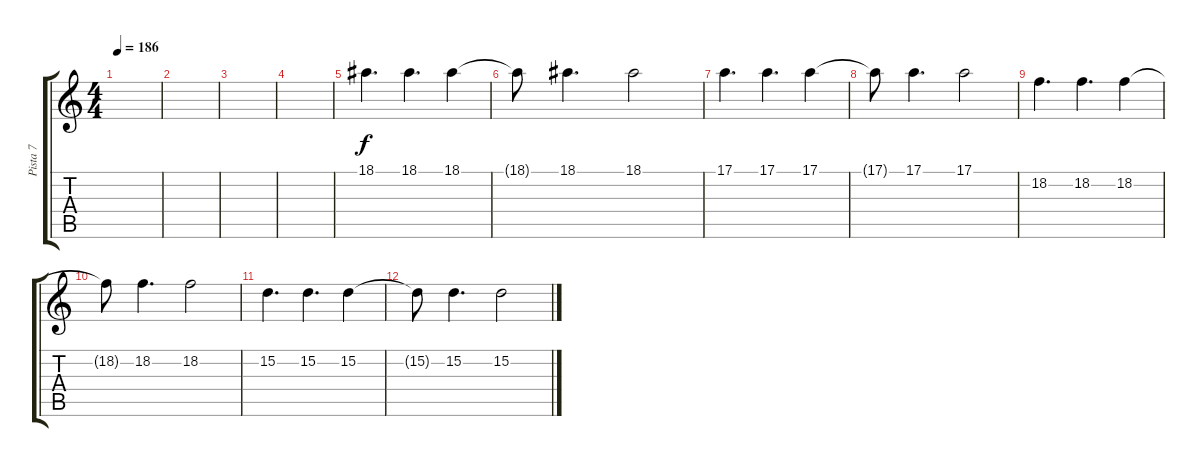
\track ("Pista 7" "Pista 7") {instrument acousticgrandpiano}
\staff {score tabs}
\tuning (E4 B3 G3 D3 A2 E2) {hide}
\ts (4 4)
\tempo 186
\clef g2
\ks c
|
|
|
|
18.1.4{d} 18.1.4{d} 18.1.4 |
18.1{t}.8 18.1.4{d} 18.1.2 |
17.1.4{d} 17.1.4{d} 17.1.4 |
17.1{t}.8 17.1.4{d} 17.1.2 |
18.2.4{d} 18.2.4{d} 18.2.4 |
18.2{t}.8 18.2.4{d} 18.2.2 |
15.2.4{d} 15.2.4{d} 15.2.4 |
15.2{t}.8 15.2.4{d} 15.2.2
